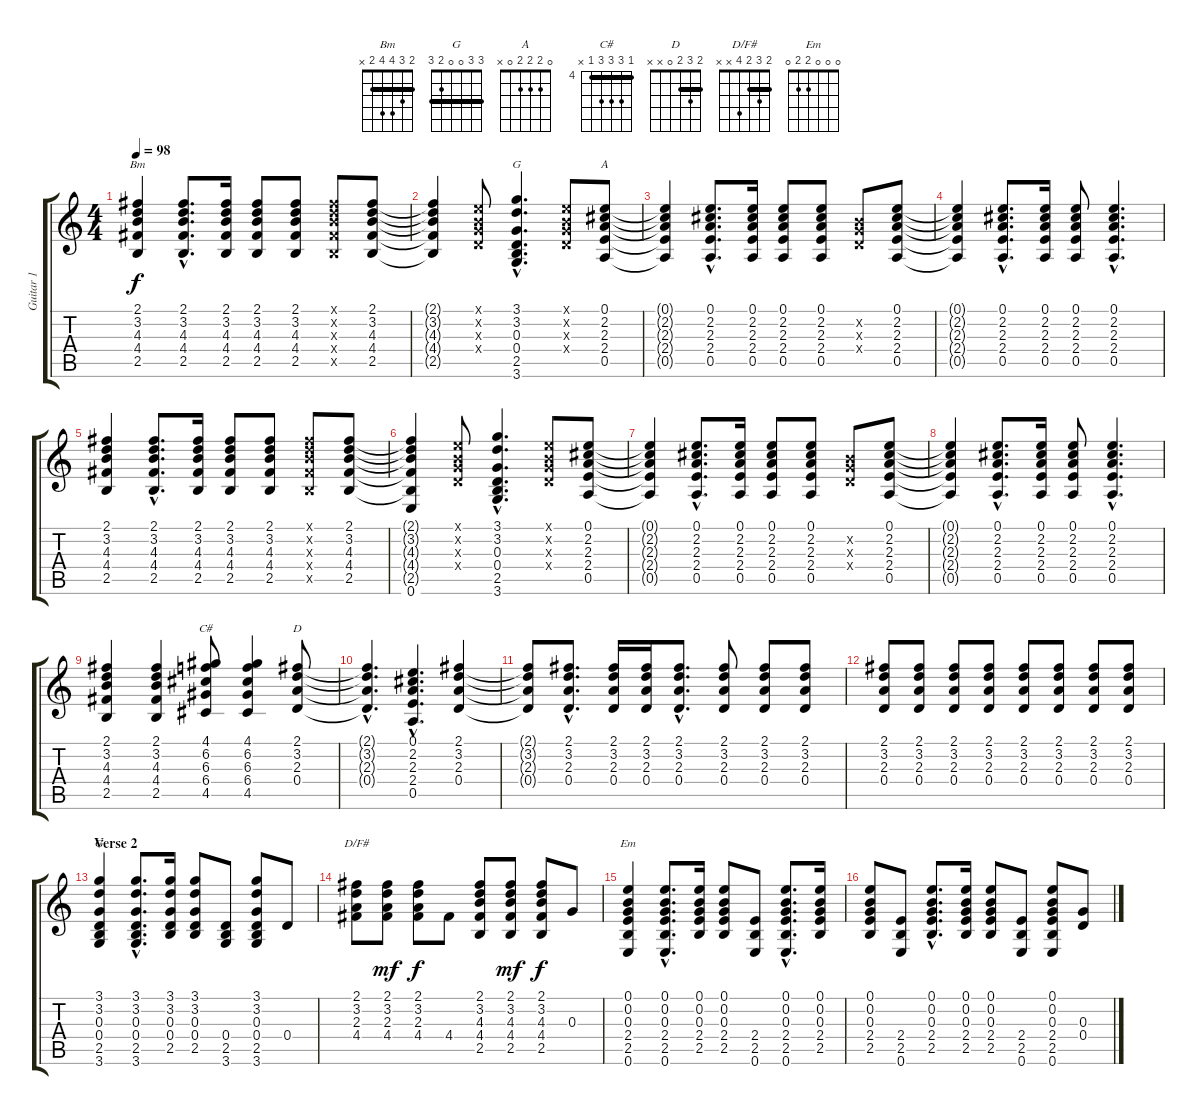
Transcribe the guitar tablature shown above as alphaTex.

\track ("Guitar 1" "Guitar 1") {instrument electricguitarclean}
\staff {score tabs}
\tuning (E4 B3 G3 D3 A2 E2) {hide}
\chord ("Bm" 2 3 4 4 2 x) {barre 2}
\chord ("G" 3 3 0 0 2 3)
\chord ("A" 0 2 2 2 0 x)
\chord ("C#" 4 6 6 6 4 x) {firstfret 4 barre 4}
\chord ("D" 2 3 2 0 x x) {barre 2}
\chord ("G" 3 3 0 0 2 3) {barre 3}
\chord ("D/F#" 2 3 2 4 x x) {barre 2}
\chord ("Em" 0 0 0 2 2 0)
\ts (4 4)
\tempo 98
\clef g2
\ks c
(2.1 3.2 4.3 4.4 2.5).4{ch "Bm" dy f} (2.1{hac} 3.2{hac} 4.3{hac} 4.4{hac} 2.5{hac}).8{d} (2.1 3.2 4.3 4.4 2.5).16 (2.1 3.2 4.3 4.4 2.5).8 (2.1 3.2 4.3 4.4 2.5).8 (2.1{x} 3.2{x} 4.3{x} 4.4{x} 2.5{x}).8 (2.1 3.2 4.3 4.4 2.5).8 |
(2.1{t} 3.2{t} 4.3{t} 4.4{t} 2.5{t}).4 (0.1{x} 0.2{x} 0.3{x} 0.4{x}).8 (3.1{hac} 3.2{hac} 0.3{hac} 0.4{hac} 2.5{hac} 3.6{hac}).4{d ch "G"} (0.1{x} 0.2{x} 0.3{x} 0.4{x}).8 (0.1 2.2 2.3 2.4 0.5).8{ch "A"} |
(0.1{t} 2.2{t} 2.3{t} 2.4{t} 0.5{t}).4 (0.1{hac} 2.2{hac} 2.3{hac} 2.4{hac} 0.5{hac}).8{d} (0.1 2.2 2.3 2.4 0.5).16 (0.1 2.2 2.3 2.4 0.5).8 (0.1 2.2 2.3 2.4 0.5).8 (0.2{x} 0.3{x} 0.4{x}).8 (0.1 2.2 2.3 2.4 0.5).8 |
(0.1{t} 2.2{t} 2.3{t} 2.4{t} 0.5{t}).4 (0.1{hac} 2.2{hac} 2.3{hac} 2.4{hac} 0.5{hac}).8{d} (0.1 2.2 2.3 2.4 0.5).16 (0.1 2.2 2.3 2.4 0.5).8 (0.1{hac} 2.2{hac} 2.3{hac} 2.4{hac} 0.5{hac}).4{d} |
(2.1 3.2 4.3 4.4 2.5).4 (2.1{hac} 3.2{hac} 4.3{hac} 4.4{hac} 2.5{hac}).8{d} (2.1 3.2 4.3 4.4 2.5).16 (2.1 3.2 4.3 4.4 2.5).8 (2.1 3.2 4.3 4.4 2.5).8 (2.1{x} 3.2{x} 4.3{x} 4.4{x} 2.5{x}).8 (2.1 3.2 4.3 4.4 2.5).8 |
(2.1{t} 3.2{t} 4.3{t} 4.4{t} 2.5{t} 0.6).4 (0.1{x} 0.2{x} 0.3{x} 0.4{x}).8 (3.1{hac} 3.2{hac} 0.3{hac} 0.4{hac} 2.5{hac} 3.6{hac}).4{d} (0.1{x} 0.2{x} 0.3{x} 0.4{x}).8 (0.1 2.2 2.3 2.4 0.5).8 |
(0.1{t} 2.2{t} 2.3{t} 2.4{t} 0.5{t}).4 (0.1{hac} 2.2{hac} 2.3{hac} 2.4{hac} 0.5{hac}).8{d} (0.1 2.2 2.3 2.4 0.5).16 (0.1 2.2 2.3 2.4 0.5).8 (0.1 2.2 2.3 2.4 0.5).8 (0.2{x} 0.3{x} 0.4{x}).8 (0.1 2.2 2.3 2.4 0.5).8 |
(0.1{t} 2.2{t} 2.3{t} 2.4{t} 0.5{t}).4 (0.1{hac} 2.2{hac} 2.3{hac} 2.4{hac} 0.5{hac}).8{d} (0.1 2.2 2.3 2.4 0.5).16 (0.1 2.2 2.3 2.4 0.5).8 (0.1{hac} 2.2{hac} 2.3{hac} 2.4{hac} 0.5{hac}).4{d} |
(2.1 3.2 4.3 4.4 2.5).4 (2.1 3.2 4.3 4.4 2.5).4 (4.1 6.2 6.3 6.4 4.5).8{ch "C#"} (4.1 6.2 6.3 6.4 4.5).4 (2.1 3.2 2.3 0.4).8{ch "D"} |
(2.1{hac t} 3.2{hac t} 2.3{hac t} 0.4{hac t}).4{d} (0.1{hac} 2.2{hac} 2.3{hac} 2.4{hac} 0.5{hac}).4{d} (2.1 3.2 2.3 0.4).4 |
(2.1{t} 3.2{t} 2.3{t} 0.4{t}).8 (2.1{hac} 3.2{hac} 2.3{hac} 0.4{hac}).8{d} (2.1 3.2 2.3 0.4).16 (2.1 3.2 2.3 0.4).16 (2.1{hac} 3.2{hac} 2.3{hac} 0.4{hac}).8{d} (2.1 3.2 2.3 0.4).8 (2.1 3.2 2.3 0.4).8 (2.1 3.2 2.3 0.4).8 |
(2.1 3.2 2.3 0.4).8 (2.1 3.2 2.3 0.4).8 (2.1 3.2 2.3 0.4).8 (2.1 3.2 2.3 0.4).8 (2.1 3.2 2.3 0.4).8 (2.1 3.2 2.3 0.4).8 (2.1 3.2 2.3 0.4).8 (2.1 3.2 2.3 0.4).8 |
\section ("" "Verse 2")
(3.1 3.2 0.3 0.4 2.5 3.6).4{ch "G"} (3.1{hac} 3.2{hac} 0.3{hac} 0.4{hac} 2.5{hac} 3.6{hac}).8{d} (3.1 3.2 0.3 0.4 2.5).16 (3.1 3.2 0.3 0.4 2.5).8 (0.4 2.5 3.6).8 (3.1 3.2 0.3 0.4 2.5 3.6).8 0.4.8 |
(2.1 3.2 2.3 4.4).8{ch "D/F#"} (2.1 3.2 2.3 4.4).8{dy mf} (2.1 3.2 2.3 4.4).8{dy f} 4.4.8 (2.1 3.2 4.3 4.4 2.5).8 (2.1 3.2 4.3 4.4 2.5).8{dy mf} (2.1 3.2 4.3 4.4 2.5).8{dy f} 0.3.8 |
(0.1 0.2 0.3 2.4 2.5 0.6).4{ch "Em"} (0.1{hac} 0.2{hac} 0.3{hac} 2.4{hac} 2.5{hac} 0.6{hac}).8{d} (0.1 0.2 0.3 2.4 2.5).16 (0.1 0.2 0.3 2.4 2.5).8 (2.4 2.5 0.6).8 (0.1{hac} 0.2{hac} 0.3{hac} 2.4{hac} 2.5{hac} 0.6{hac}).8{d} (0.1 0.2 0.3 2.4 2.5).16 |
(0.1 0.2 0.3 2.4 2.5).8 (2.4 2.5 0.6).8 (0.1{hac} 0.2{hac} 0.3{hac} 2.4{hac} 2.5{hac}).8{d} (0.1 0.2 0.3 2.4 2.5).16 (0.1 0.2 0.3 2.4 2.5).8 (2.4 2.5 0.6).8 (0.1 0.2 0.3 2.4 2.5 0.6).8 (0.3 0.4).8
